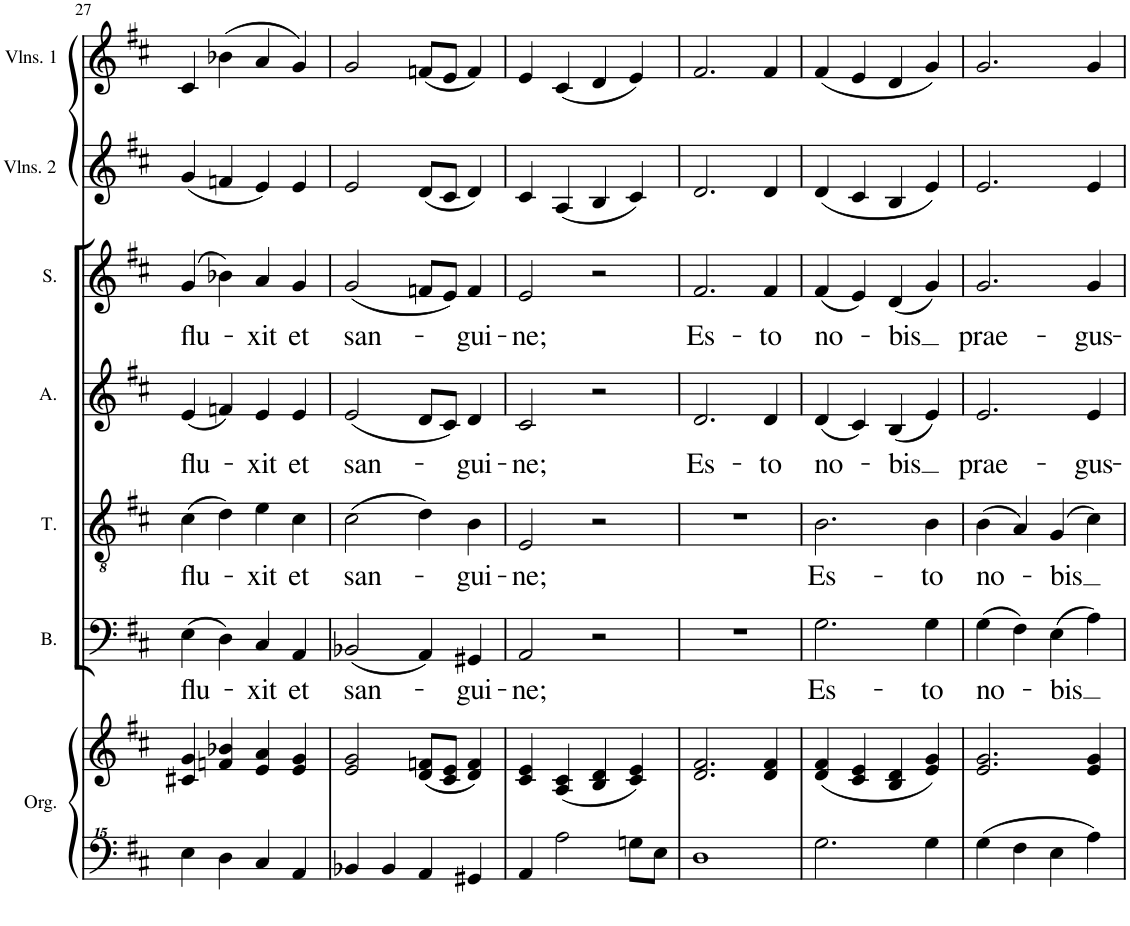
**kern	**kern	**kern	**text	**kern	**text	**kern	**text	**kern	**text	**kern	**kern
*part7	*part7	*part6	*part6	*part5	*part5	*part4	*part4	*part3	*part3	*part2	*part1
*staff8	*staff7	*staff6	*staff6	*staff5	*staff5	*staff4	*staff4	*staff3	*staff3	*staff2	*staff1
*I"Orgue	*	*I"Bass	*	*I"Tenor	*	*I"Alto	*	*I"Soprano	*	*I"Violins 2	*I"Violins 1
*I'Org.	*	*I'B.	*	*I'T.	*	*I'A.	*	*I'S.	*	*I'Vlns. 2	*I'Vlns. 1
!!LO:PB:g=z
*clefF^^4	*clefG2	*clefF4	*	*clefGv2	*	*clefG2	*	*clefG2	*	*clefG2	*clefG2
*k[f#c#]	*k[f#c#]	*k[f#c#]	*	*k[f#c#]	*	*k[f#c#]	*	*k[f#c#]	*	*k[f#c#]	*k[f#c#]
*M4/4	*M4/4	*M4/4	*	*M4/4	*	*M4/4	*	*M4/4	*	*M4/4	*M4/4
*met(c|)	*met(c|)	*met(c|)	*	*met(c|)	*	*met(c|)	*	*met(c|)	*	*met(c|)	*met(c|)
=27	=27	=27	=27	=27	=27	=27	=27	=27	=27	=27	=27
!	!	!	!LO:LY:b	!	!LO:LY:b	!	!LO:LY:b	!	!LO:LY:b	!	!
4ee\	4c#X/ 4g/	(4E\	flu-	(4c#\	flu-	(4e/	flu-	(4g/	flu-	(4g/	4c#/
4dd\	4fn/ 4b-X/	4D\)	.	4d\)	.	4fn/)	.	4b-X\)	.	4fn/	(4b-X\
!	!	!	!LO:LY:b	!	!LO:LY:b	!	!LO:LY:b	!	!LO:LY:b	!	!
4cc#/	4e/ 4a/	4C#/	-xit	4e\	-xit	4e/	-xit	4a/	-xit	4e/)	4a/
!	!	!	!LO:LY:b	!	!LO:LY:b	!	!LO:LY:b	!	!LO:LY:b	!	!
4a/	4e/ 4g/	4AA/	et	4c#\	et	4e/	et	4g/	et	4e/	4g/)
=28	=28	=28	=28	=28	=28	=28	=28	=28	=28	=28	=28
!	!	!	!LO:LY:b	!	!LO:LY:b	!	!LO:LY:b	!	!LO:LY:b	!	!
4b-X/	2e/ 2g/	(2BB-X/	san-	(2c#\	san-	(2e/	san-	(2g/	san-	2e/	2g/
4b-/	.	.	.	.	.	.	.	.	.	.	.
4a/	(8d/ 8fn/L	4AA/)	.	4d\)	.	8d/L	.	8fn/L	.	(8d/L	(8fn/L
.	8c#/ 8e/J	.	.	.	.	8c#/J)	.	8e/J)	.	8c#/J	8e/J
!	!	!	!LO:LY:b	!	!LO:LY:b	!	!LO:LY:b	!	!LO:LY:b	!	!
4g#X/	4d/ 4f/)	4GG#X/	-gui-	4B\	-gui-	4d/	-gui-	4f/	-gui-	4d/)	4f/)
=29	=29	=29	=29	=29	=29	=29	=29	=29	=29	=29	=29
!	!	!	!LO:LY:b	!	!LO:LY:b	!	!LO:LY:b	!	!LO:LY:b	!	!
4a/	4c#/ 4e/	2AA/	-ne;	2E/	-ne;	2c#/	-ne;	2e/	-ne;	4c#/	4e/
2aa\	(4A/ 4c#/	.	.	.	.	.	.	.	.	(4A/	(4c#/
.	4B/ 4d/	2r	.	2r	.	2r	.	2r	.	4B/	4d/
8ggn\L	4c#/ 4e/)	.	.	.	.	.	.	.	.	4c#/)	4e/)
8ee\J	.	.	.	.	.	.	.	.	.	.	.
=30	=30	=30	=30	=30	=30	=30	=30	=30	=30	=30	=30
!	!	!	!	!	!	!	!LO:LY:b	!	!LO:LY:b	!	!
1dd	2.d/ 2.f#/	1r	.	1r	.	2.d/	Es-	2.f#/	Es-	2.d/	2.f#/
!	!	!	!	!	!	!	!LO:LY:b	!	!LO:LY:b	!	!
.	4d/ 4f#/	.	.	.	.	4d/	-to	4f#/	-to	4d/	4f#/
=31	=31	=31	=31	=31	=31	=31	=31	=31	=31	=31	=31
!	!	!	!LO:LY:b	!	!LO:LY:b	!	!LO:LY:b	!	!LO:LY:b	!	!
2.gg\	(4d/ 4f#/	2.G\	Es-	2.B\	Es-	(4d/	no-	(4f#/	no-	(4d/	(4f#/
.	4c#/ 4e/	.	.	.	.	4c#/)	.	4e/)	.	4c#/	4e/
!	!	!	!	!	!	!	!LO:LY:b	!	!LO:LY:b	!	!
.	4B/ 4d/	.	.	.	.	(4B/	-bis	(4d/	-bis	4B/	4d/
!	!	!	!LO:LY:b	!	!LO:LY:b	!	!	!	!	!	!
4gg\	4e/ 4g/)	4G\	-to	4B\	-to	4e/)	.	4g/)	.	4e/)	4g/)
=32	=32	=32	=32	=32	=32	=32	=32	=32	=32	=32	=32
!	!	!	!LO:LY:b	!	!LO:LY:b	!	!LO:LY:b	!	!LO:LY:b	!	!
4gg\	2.e/ 2.g/	(4G\	no-	(4B\	no-	2.e/	prae-	2.g/	prae-	2.e/	2.g/
4ff#\	.	4F#\)	.	4A/)	.	.	.	.	.	.	.
!	!	!	!LO:LY:b	!	!LO:LY:b	!	!	!	!	!	!
4ee\	.	(4E\	-bis	(4G/	-bis	.	.	.	.	.	.
!	!	!	!	!	!	!	!LO:LY:b	!	!LO:LY:b	!	!
4aa\	4e/ 4g/	4A\)	.	4c#\)	.	4e/	-gus-	4g/	-gus-	4e/	4g/
=	=	=	=	=	=	=	=	=	=	=	=
*-	*-	*-	*-	*-	*-	*-	*-	*-	*-	*-	*-
